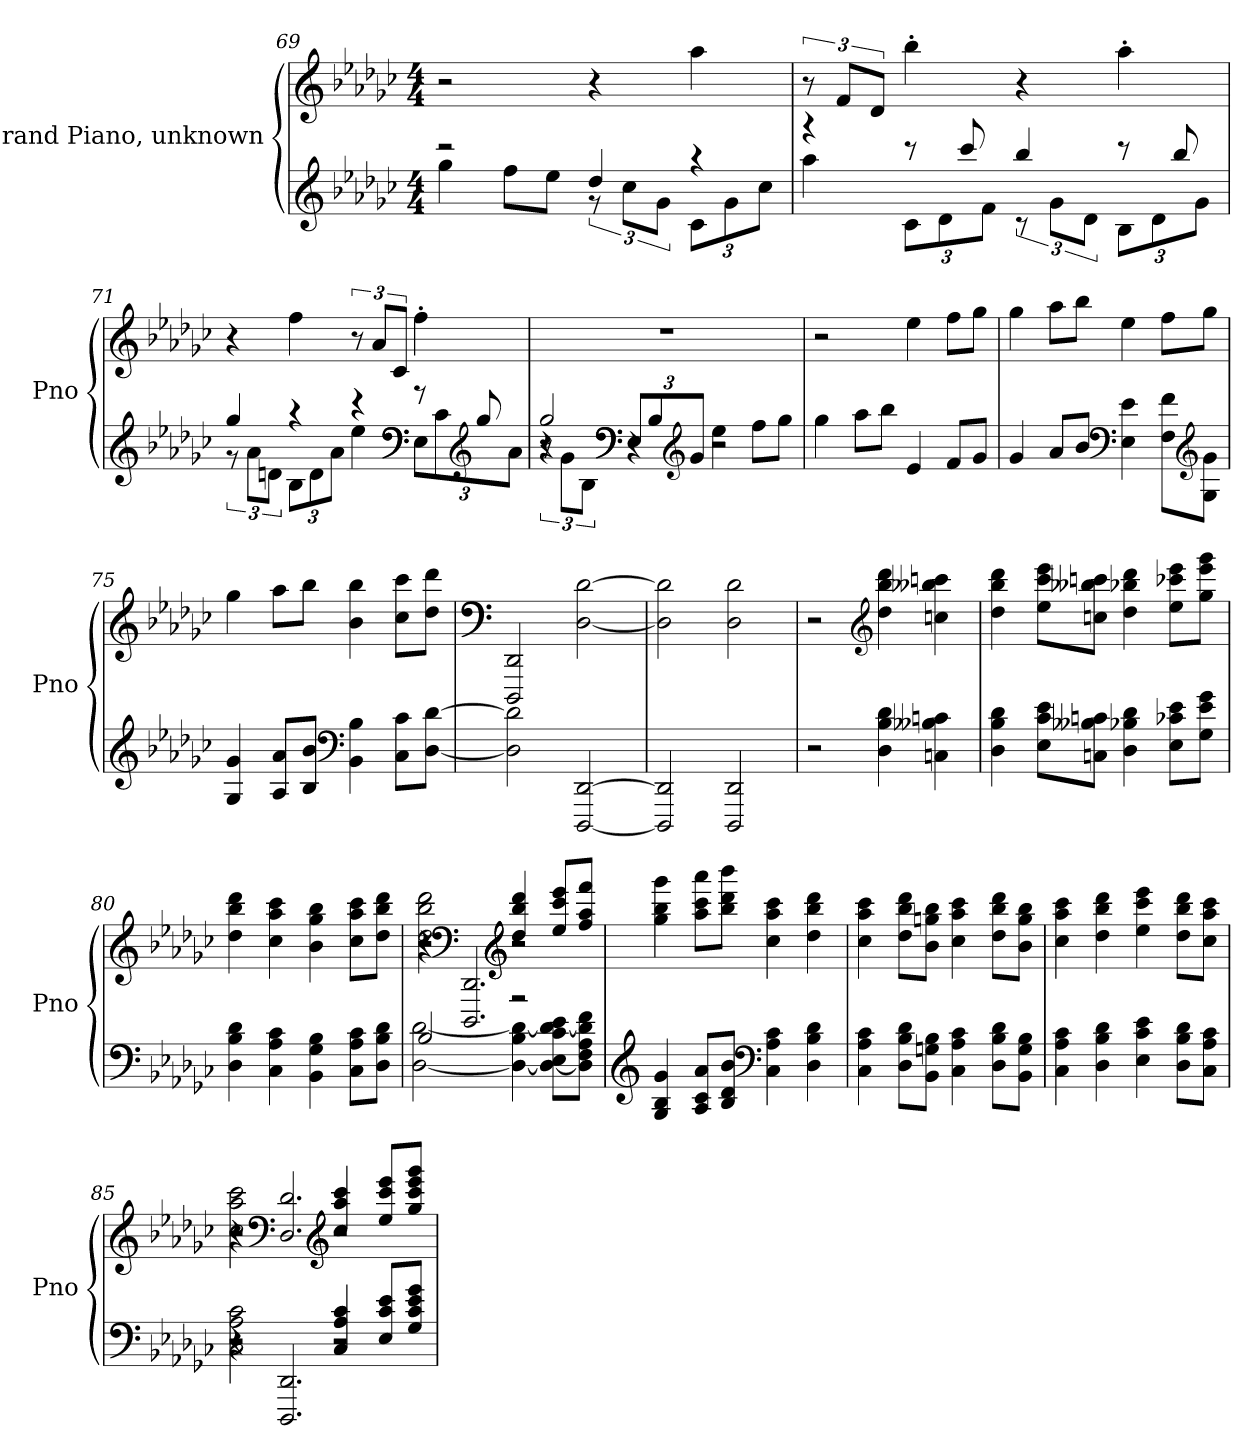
**kern	**kern
*part1	*part1
*staff2	*staff1
*I"Grand Piano, unknown	*
*I'Pno	*
*clefG2	*clefG2
*k[b-e-a-d-g-c-]	*k[b-e-a-d-g-c-]
*M4/4	*M4/4
=69	=69
*^	*
2r	4gg-\	2r
.	8ff\L	.
.	8ee-\J	.
4dd-/	12r	4r
.	12cc-\L	.
.	12g-\J	.
*	*Xbrackettup	*
4r	12c-\L	4aa-\
.	12g-\	.
.	12cc-\J	.
=70	=70	=70
4r	4aa-\	12r
.	.	12f/L
.	.	12d-/J
8r	12c-\L	4bb-'\
.	12d-\	.
8ccc-/	.	.
.	12f\J	.
*	*brackettup	*
4bb-/	12r	4r
.	12g-\L	.
.	12d-\J	.
*	*Xbrackettup	*
8r	12B-\L	4aa-'\
.	12d-\	.
8bb-/	.	.
.	12g-\J	.
!!LO:LB:g=z
=71	=71	=71
*	*brackettup	*
4gg-/	12r	4r
.	12a-\L	.
.	12dn\J	.
*	*Xbrackettup	*
4r	12B-\L	4ff\
.	12d\	.
.	12a-\J	.
4r	4ee-\	12r
.	.	12a-/L
.	.	12c-/J
*clefF4	*	*
8r	12E-\L	4ff'\
.	12c-\	.
*clefG2	*	*
8gg-/	.	.
.	12a-\J	.
=72	=72	=72
*	*brackettup	*
*	*^	*
2gg-/	12r	4r	1r
.	12g-\L	.	.
.	12B-\J	.	.
*clefF4	*	*	*
*	*	*Xbrackettup	*
.	4r	12E-/L	.
.	.	12B-/	.
*clefG2	*	*	*
.	.	12g-/J	.
2r	4ee-\	2r	.
.	8ff\L	.	.
.	8gg-\J	.	.
*v	*v	*v	*
=73	=73
4gg-\	2r
8aa-\L	.
8bb-\J	.
4e-/	4ee-\
8f/L	8ff\L
8g-/J	8gg-\J
!!LO:LB:g=z
=74	=74
4g-/	4gg-\
8a-/L	8aa-\L
8b-/J	8bb-\J
*clefF4	*
4E-\ 4e-\	4ee-\
8F\ 8f\L	8ff\L
*clefG2	*
8G-\ 8g-\J	8gg-\J
=75	=75
4G-/ 4g-/	4gg-\
8A-/ 8a-/L	8aa-\L
8B-/ 8b-/J	8bb-\J
*clefF4	*
4BB-\ 4B-\	4b-\ 4bb-\
8C-\ 8c-\L	8cc-\ 8ccc-\L
[8D-\ [8d-\J	8dd-\ 8ddd-\J
=76	=76
*	*clefF4
2D-\] 2d-\]	2DDD-/ 2DD-/
[2DDD-/ [2DD-/	[2D-\ [2d-\
=77	=77
2DDD-/] 2DD-/]	2D-\] 2d-\]
2DDD-/ 2DD-/	2D-\ 2d-\
=78	=78
2r	2r
*	*clefG2
4D-\ 4B-\ 4d-\	4dd-\ 4bb-\ 4ddd-\
4Cn\ 4B--X\ 4cn\	4ccn\ 4bb--X\ 4cccn\
!!LO:LB:g=z
=79	=79
4D-\ 4B-\ 4d-\	4dd-\ 4bb-\ 4ddd-\
8E-\ 8c-\ 8e-\L	8ee-\ 8ccc-\ 8eee-\L
8Cn\ 8B--X\ 8cn\J	8ccn\ 8bb--X\ 8cccn\J
4D-\ 4B-X\ 4d-\	4dd-\ 4bb-X\ 4ddd-\
8E-\ 8c-X\ 8e-\L	8ee-\ 8ccc-X\ 8eee-\L
8G-\ 8e-\ 8g-\J	8gg-\ 8eee-\ 8ggg-\J
=80	=80
4D-\ 4B-\ 4d-\	4dd-\ 4bb-\ 4ddd-\
4C-\ 4A-\ 4c-\	4cc-\ 4aa-\ 4ccc-\
4BB-\ 4G-\ 4B-\	4b-\ 4gg-\ 4bb-\
8C-\ 8A-\ 8c-\L	8cc-\ 8aa-\ 8ccc-\L
8D-\ 8B-\ 8d-\J	8dd-\ 8bb-\ 8ddd-\J
=81	=81
*^	*^
*	*	*	*^
2B-/	[2D-\ [2d-\	2r	2dd-\ 2bb-\ 2ddd-\	4r
*	*	*clefF4	*	*
.	.	.	.	2.DDD-/ 2.DD-/
*	*	*clefG2	*	*
2r	4D-\_ 4B-\ 4d-\_	4dd-/ 4bb-/ 4ddd-/	2r	.
.	8D-\_ 8E-\ 8c-\ 8d-\_ 8e-\L	8ee-/ 8ccc-/ 8eee-/L	.	.
.	8D-\] 8F\ 8A-\ 8d-\] 8f\J	8ff/ 8aa-/ 8fff/J	.	.
*v	*v	*	*	*
*	*v	*v	*v
=82	=82
*clefG2	*
4G-/ 4B-/ 4g-/	4gg-\ 4bb-\ 4ggg-\
8A-/ 8c-/ 8a-/L	8aa-\ 8ccc-\ 8aaa-\L
8B-/ 8d-/ 8b-/J	8bb-\ 8ddd-\ 8bbb-\J
*clefF4	*
4C-\ 4A-\ 4c-\	4cc-\ 4aa-\ 4ccc-\
4D-\ 4B-\ 4d-\	4dd-\ 4bb-\ 4ddd-\
!!LO:PB:g=z
=83	=83
4C-\ 4A-\ 4c-\	4cc-\ 4aa-\ 4ccc-\
8D-\ 8B-\ 8d-\L	8dd-\ 8bb-\ 8ddd-\L
8BB-\ 8Gn\ 8B-\J	8b-\ 8ggn\ 8bb-\J
4C-\ 4A-\ 4c-\	4cc-\ 4aa-\ 4ccc-\
8D-\ 8B-\ 8d-\L	8dd-\ 8bb-\ 8ddd-\L
8BB-\ 8G\ 8B-\J	8b-\ 8gg\ 8bb-\J
=84	=84
4C-\ 4A-\ 4c-\	4cc-\ 4aa-\ 4ccc-\
4D-\ 4B-\ 4d-\	4dd-\ 4bb-\ 4ddd-\
4E-\ 4c-\ 4e-\	4ee-\ 4ccc-\ 4eee-\
8D-\ 8B-\ 8d-\L	8dd-\ 8bb-\ 8ddd-\L
8C-\ 8A-\ 8c-\J	8cc-\ 8aa-\ 8ccc-\J
=85	=85
*^	*^
*	*^	*	*^
2r	2C-\ 2A-\ 2c-\	4r	2r	2cc-\ 2aa-\ 2ccc-\	4r
*	*	*	*clefF4	*	*
.	.	2.DDD-/ 2.DD-/	.	.	2.D-/ 2.d-/
*	*	*	*clefG2	*	*
4C-/ 4A-/ 4c-/	2r	.	4cc-/ 4aa-/ 4ccc-/	2r	.
8E-/ 8c-/ 8e-/L	.	.	8ee-/ 8ccc-/ 8eee-/L	.	.
8G-/ 8c-/ 8e-/ 8g-/J	.	.	8gg-/ 8ccc-/ 8eee-/ 8ggg-/J	.	.
*v	*v	*v	*	*	*
*	*v	*v	*v
=	=
*-	*-
